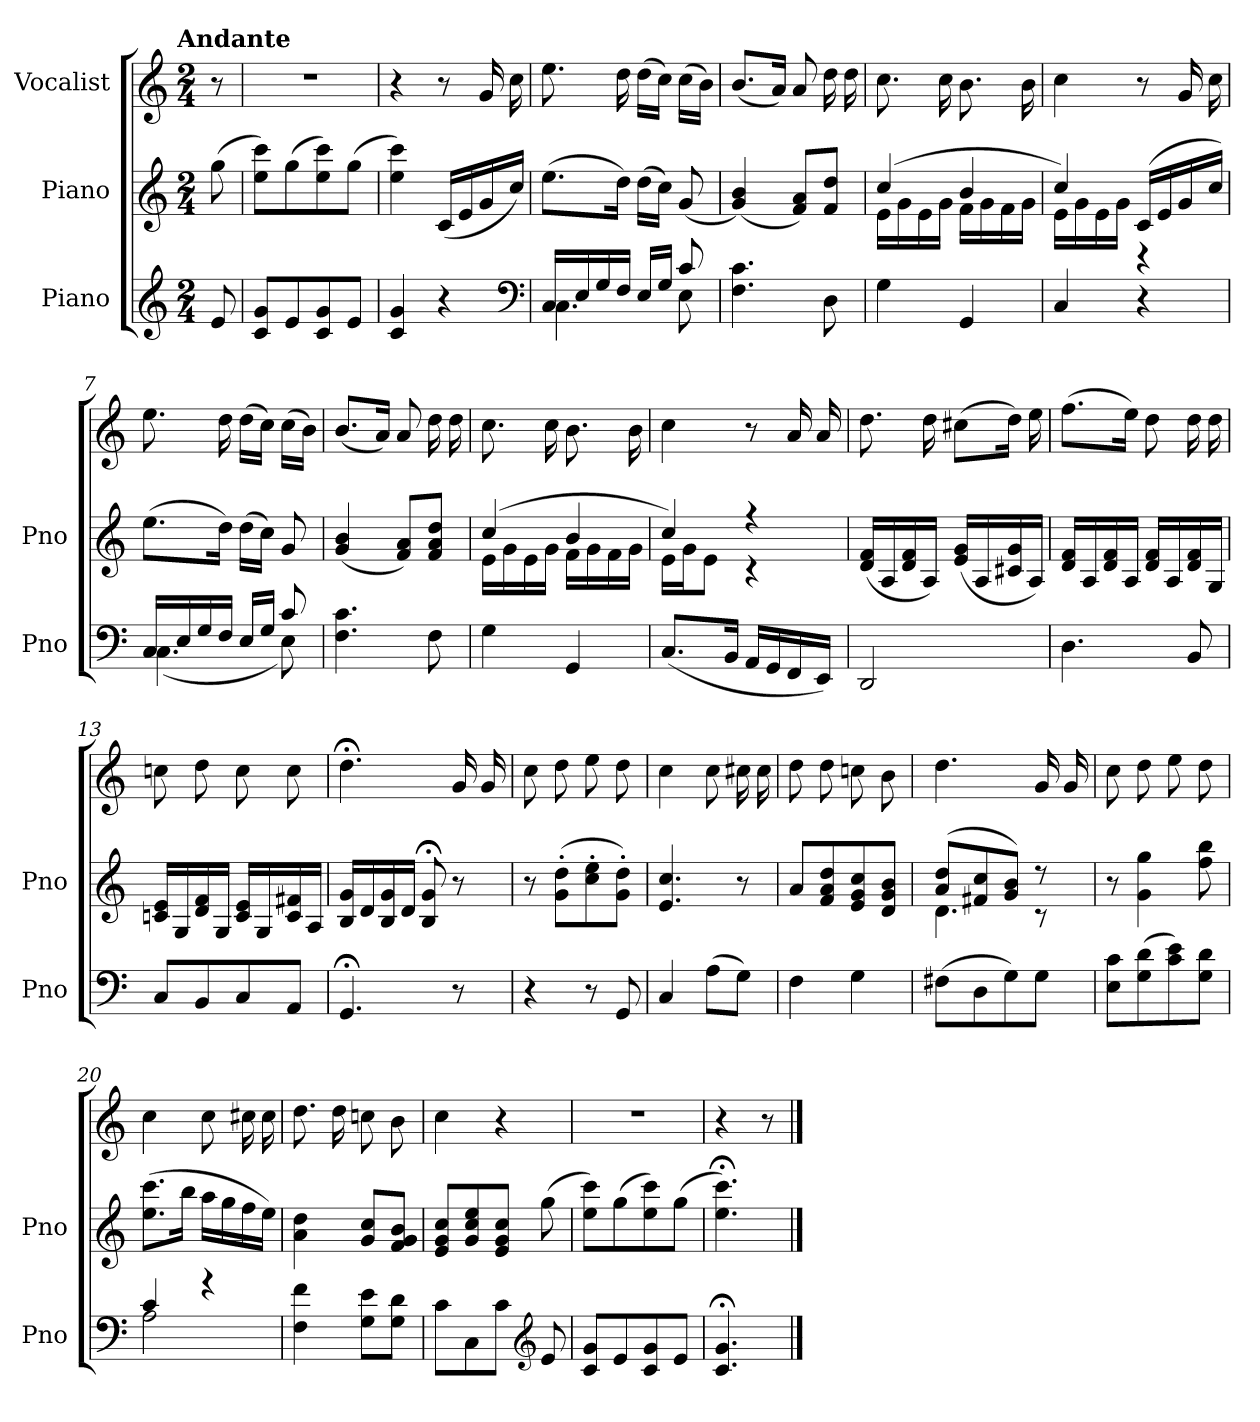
**kern	**kern	**kern
*part3	*part2	*part1
*staff3	*staff2	*staff1
*I"Piano	*I"Piano	*I"Vocalist
*I'Pno	*I'Pno	*
*clefG2	*clefG2	*clefG2
*k[]	*k[]	*k[]
*C:	*C:	*C:
!!LO:TX:omd:t=Andante
*M2/4	*M2/4	*M2/4
*MM76	*MM76	*MM76
=	=	=
8e	(8gg	8r
=1	=1	=1
8c 8gL	8ee 8cccL)	2r
8e	(8gg	.
8c 8g	8ee 8ccc)	.
8eJ	(8ggJ	.
=2	=2	=2
4c 4g	4ee 4ccc)	4r
4r	(16cLL	8r
.	16e	.
.	16g	16g
.	16ccJJ)	16cc
*clefF4	*	*
=3	=3	=3
*^	*	*
16CLL	4.C	(8.eeL	8.ee
16E	.	.	.
16G	.	.	.
16FJJ	.	16ddJk)	16dd
16ELL	.	(16ddLL	(16ddLL
16GJJ	.	16ccJJ)	16ccJJ)
8c	8E	(8g	(16ccLL
.	.	.	16bJJ)
*v	*v	*	*
=4	=4	=4
4.F 4.c	(4g 4b)	(8.bL
.	.	16aJk)
.	8f 8aL)	8a
8D	8f 8ddJ	16dd
.	.	16dd
=5	=5	=5
*	*^	*
4G	(4cc	16eLL	8.cc
.	.	16g	.
.	.	16e	.
.	.	16gJJ	16cc
4GG	4b	16fLL	8.b
.	.	16g	.
.	.	16f	.
.	.	16gJJ	16b
=6	=6	=6	=6
4C	4cc)	16eLL	4cc
.	.	16g	.
.	.	16e	.
.	.	16gJJ	.
4r	(16cLL	4r	8r
.	16e	.	.
.	16g	.	16g
.	16ccJJ)	.	16cc
*	*v	*v	*
=7	=7	=7
*^	*	*
16CLL	(4.C	(8.eeL	8.ee
16E	.	.	.
16G	.	.	.
16FJJ	.	16ddJk)	16dd
16ELL	.	(16ddLL	(16ddLL
16GJJ	.	16ccJJ)	16ccJJ)
8c	8E)	8g	(16ccLL
.	.	.	16bJJ)
*v	*v	*	*
=8	=8	=8
4.F 4.c	(4g 4b	(8.bL
.	.	16aJk)
.	8f 8aL)	8a
8F	8f 8a 8ddJ	16dd
.	.	16dd
=9	=9	=9
*	*^	*
4G	(4cc	16eLL	8.cc
.	.	16g	.
.	.	16e	.
.	.	16gJJ	16cc
4GG	4b	16fLL	8.b
.	.	16g	.
.	.	16f	.
.	.	16gJJ	16b
=10	=10	=10	=10
(8.CL	4cc)	16eLL	4cc
.	.	16gJ	.
.	.	8eJ	.
16BBJk	.	.	.
16AALL	4r	4r	8r
16GG	.	.	.
16FF	.	.	16a
16EEJJ)	.	.	16a
*	*v	*v	*
=11	=11	=11
2DD	(16d 16fLL	8.dd
.	16A	.
.	16d 16f	.
.	16AJJ)	16dd
.	(16e 16gLL	(8cc#XL
.	16A	.
.	16c#X 16g	16ddJk)
.	16AJJ)	16ee
=12	=12	=12
4.D	16d 16fLL	(8.ffL
.	16A	.
.	16d 16f	.
.	16AJJ	16eeJk)
.	16d 16fLL	8dd
.	16A	.
8BB	16d 16f	16dd
.	16GJJ	16dd
=13	=13	=13
8CL	16cn 16eLL	8ccn
.	16G	.
8BB	16d 16f	8dd
.	16GJJ	.
8C	16c 16eLL	8cc
.	16G	.
8AAJ	16c 16f#X	8cc
.	16AJJ	.
=14	=14	=14
4.GG;<	16B 16gLL	4.dd;<
.	16d	.
.	16B 16g	.
.	16dJJ	.
.	8B;< 8g;<	.
8r	8r	16g
.	.	16g
=15	=15	=15
4r	8r	8cc
.	(8g' 8dd'L	8dd
8r	8cc' 8ee'	8ee
8GG	8g' 8dd'J)	8dd
=16	=16	=16
4C	4.e 4.cc	4cc
(8AL	.	8cc
8GJ)	8r	16cc#X
.	.	16cc#
=17	=17	=17
4F	8aL	8dd
.	8f 8a 8dd	8dd
4G	8e 8g 8cc	8ccn
.	8d 8g 8bJ	8b
=18	=18	=18
*	*^	*
(8F#XL	(8a 8ddL	4.d	4.dd
8D	8f#X 8cc	.	.
8G)	8g 8bJ)	.	.
8GJ	8r	8r	16g
.	.	.	16g
*	*v	*v	*
=19	=19	=19
8E 8cL	8r	8cc
(8G 8d	4g 4gg	8dd
8c 8e)	.	8ee
8G 8dJ	8ff 8bb	8dd
=20	=20	=20
*^	*	*
4c	2A	(8.ee 8.cccL	4cc
.	.	16bbJk	.
4r	.	16aaLL	8cc
.	.	16gg	.
.	.	16ff	16cc#X
.	.	16eeJJ)	16cc#
*v	*v	*	*
=21	=21	=21
4F 4f	4a 4dd	8.dd
.	.	16dd
8G 8eL	8g 8ccL	8ccn
8G 8dJ	8f 8g 8bJ	8b
=22	=22	=22
8cL	8e 8g 8ccL	4cc
8C	8g 8cc 8ee	.
8cJ	8e 8g 8ccJ	4r
*clefG2	*	*
8e	(8gg	.
=23	=23	=23
8c 8gL	8ee 8cccL)	2r
8e	(8gg	.
8c 8g	8ee 8ccc)	.
8eJ	(8ggJ	.
=24	=24	=24
4.c;< 4.g;<	4.ee;< 4.ccc;<)	4r
.	.	8r
==	==	==
*-	*-	*-
